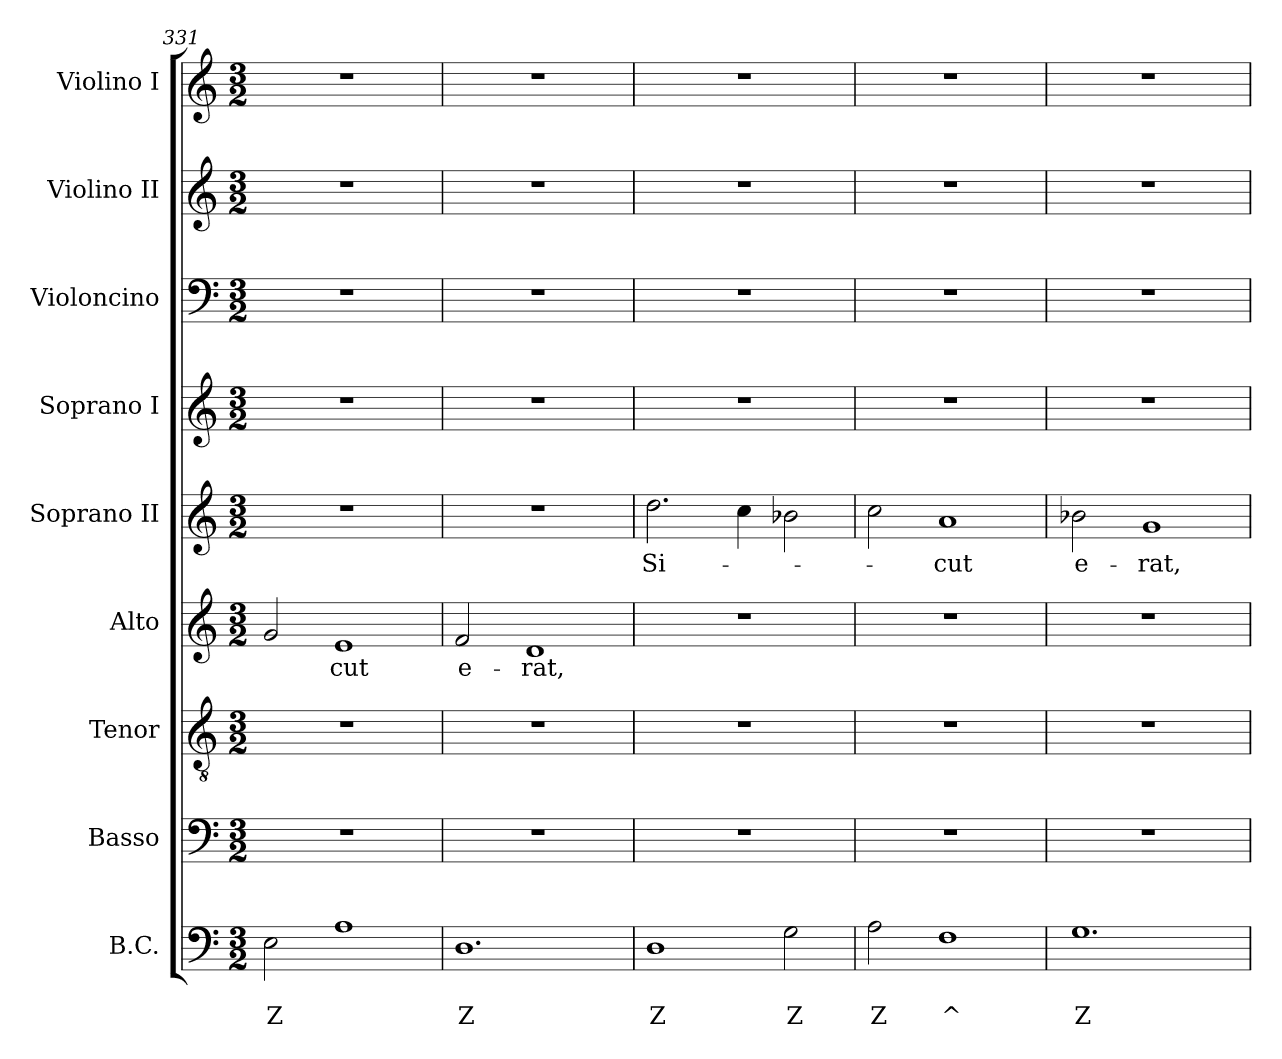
**kern	**text	**text	**kern	**kern	**kern	**text	**kern	**text	**kern	**kern	**kern	**kern
*part9	*part9	*part9	*part8	*part7	*part6	*part6	*part5	*part5	*part4	*part3	*part2	*part1
*staff9	*staff9	*staff9	*staff8	*staff7	*staff6	*staff6	*staff5	*staff5	*staff4	*staff3	*staff2	*staff1
*I"B.C.	*	*	*I"Basso	*I"Tenor	*I"Alto	*	*I"Soprano II	*	*I"Soprano I	*I"Violoncino	*I"Violino II	*I"Violino I
*I'BC	*	*	*I'B	*I'T	*I'A	*	*I'S 2	*	*I'S 1	*I'Vc.	*I'Vln. II	*I'Vln. I
*clefF4	*	*	*clefF4	*clefGv2	*clefG2	*	*clefG2	*	*clefG2	*clefF4	*clefG2	*clefG2
*k[]	*	*	*k[]	*k[]	*k[]	*	*k[]	*	*k[]	*k[]	*k[]	*k[]
*C:	*	*	*C:	*C:	*C:	*	*C:	*	*C:	*C:	*C:	*C:
*M3/2	*	*	*M3/2	*M3/2	*M3/2	*	*M3/2	*	*M3/2	*M3/2	*M3/2	*M3/2
=331	=331	=331	=331	=331	=331	=331	=331	=331	=331	=331	=331	=331
!	!	!LO:LY:b	!	!	!	!	!	!	!	!	!	!
2E\	.	Z	1.r	1.r	2g/	.	1.r	.	1.r	1.r	1.r	1.r
!	!	!	!	!	!	!LO:LY:b	!	!	!	!	!	!
1A	.	.	.	.	1e	-cut	.	.	.	.	.	.
=332	=332	=332	=332	=332	=332	=332	=332	=332	=332	=332	=332	=332
!	!	!LO:LY:b	!	!	!	!LO:LY:b	!	!	!	!	!	!
1.D	.	Z	1.r	1.r	2f/	e-	1.r	.	1.r	1.r	1.r	1.r
!	!	!	!	!	!	!LO:LY:b	!	!	!	!	!	!
.	.	.	.	.	1d	-rat,	.	.	.	.	.	.
=333	=333	=333	=333	=333	=333	=333	=333	=333	=333	=333	=333	=333
!	!	!LO:LY:b	!	!	!	!	!	!LO:LY:b	!	!	!	!
1D	.	Z	1.r	1.r	1.r	.	2.dd\	Si-	1.r	1.r	1.r	1.r
.	.	.	.	.	.	.	4cc\	.	.	.	.	.
!	!	!LO:LY:b	!	!	!	!	!	!	!	!	!	!
2G\	.	Z	.	.	.	.	2b-X\	.	.	.	.	.
=334	=334	=334	=334	=334	=334	=334	=334	=334	=334	=334	=334	=334
!	!	!LO:LY:b	!	!	!	!	!	!	!	!	!	!
2A\	.	Z	1.r	1.r	1.r	.	2cc\	.	1.r	1.r	1.r	1.r
!	!	!LO:LY:b	!	!	!	!	!	!LO:LY:b	!	!	!	!
1F	.	^	.	.	.	.	1a	-cut	.	.	.	.
=335	=335	=335	=335	=335	=335	=335	=335	=335	=335	=335	=335	=335
!	!	!LO:LY:b	!	!	!	!	!	!LO:LY:b	!	!	!	!
1.G	.	Z	1.r	1.r	1.r	.	2b-X\	e-	1.r	1.r	1.r	1.r
!	!	!	!	!	!	!	!	!LO:LY:b	!	!	!	!
.	.	.	.	.	.	.	1g	-rat,	.	.	.	.
=	=	=	=	=	=	=	=	=	=	=	=	=
*-	*-	*-	*-	*-	*-	*-	*-	*-	*-	*-	*-	*-
